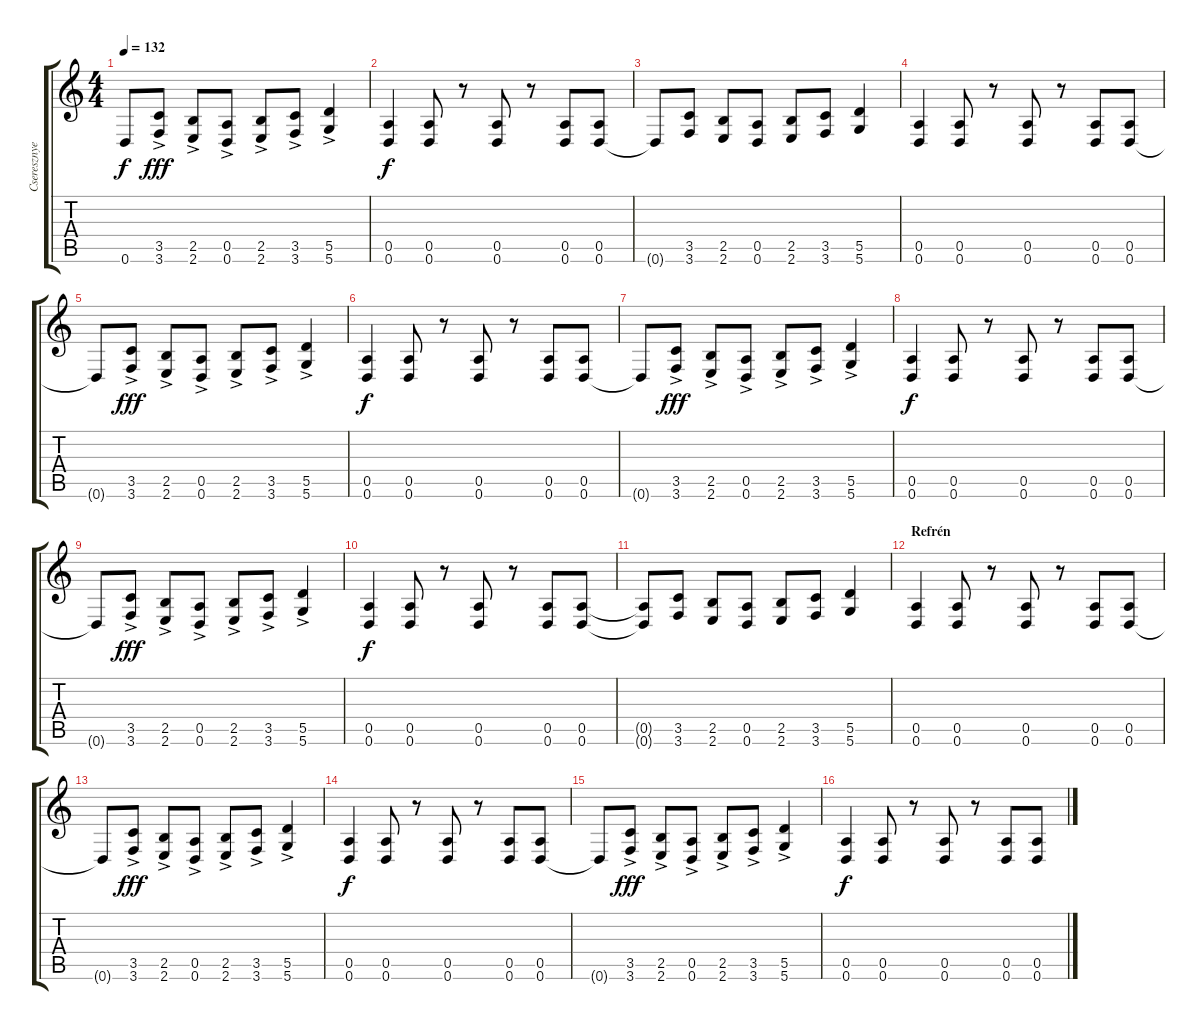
\track ("Cseresznye 2" "Cseresznye") {instrument distortionguitar}
\staff {score tabs}
\tuning (E4 B3 G3 D3 A2 D2) {hide}
\ts (4 4)
\tempo 132
\clef g2
\ks c
0.6{t}.8{dy f} (3.5{ac} 3.6{ac}).8{dy fff} (2.5{ac} 2.6{ac}).8 (0.5{ac} 0.6{ac}).8 (2.5{ac} 2.6{ac}).8 (3.5{ac} 3.6{ac}).8 (5.5{ac} 5.6{ac}).4 |
(0.5 0.6).4{dy f} (0.5 0.6).8 r.8 (0.5 0.6).8 r.8 (0.5 0.6).8 (0.5 0.6).8 |
0.6{t}.8 (3.5 3.6).8 (2.5 2.6).8 (0.5 0.6).8 (2.5 2.6).8 (3.5 3.6).8 (5.5 5.6).4 |
(0.5 0.6).4 (0.5 0.6).8 r.8 (0.5 0.6).8 r.8 (0.5 0.6).8 (0.5 0.6).8 |
0.6{t}.8 (3.5{ac} 3.6{ac}).8{dy fff} (2.5{ac} 2.6{ac}).8 (0.5{ac} 0.6{ac}).8 (2.5{ac} 2.6{ac}).8 (3.5{ac} 3.6{ac}).8 (5.5{ac} 5.6{ac}).4 |
(0.5 0.6).4{dy f} (0.5 0.6).8 r.8 (0.5 0.6).8 r.8 (0.5 0.6).8 (0.5 0.6).8 |
0.6{t}.8 (3.5{ac} 3.6{ac}).8{dy fff} (2.5{ac} 2.6{ac}).8 (0.5{ac} 0.6{ac}).8 (2.5{ac} 2.6{ac}).8 (3.5{ac} 3.6{ac}).8 (5.5{ac} 5.6{ac}).4 |
(0.5 0.6).4{dy f} (0.5 0.6).8 r.8 (0.5 0.6).8 r.8 (0.5 0.6).8 (0.5 0.6).8 |
0.6{t}.8 (3.5{ac} 3.6{ac}).8{dy fff} (2.5{ac} 2.6{ac}).8 (0.5{ac} 0.6{ac}).8 (2.5{ac} 2.6{ac}).8 (3.5{ac} 3.6{ac}).8 (5.5{ac} 5.6{ac}).4 |
(0.5 0.6).4{dy f} (0.5 0.6).8 r.8 (0.5 0.6).8 r.8 (0.5 0.6).8 (0.5 0.6).8 |
(0.5{t} 0.6{t}).8 (3.5 3.6).8 (2.5 2.6).8 (0.5 0.6).8 (2.5 2.6).8 (3.5 3.6).8 (5.5 5.6).4 |
\section ("" "Refrén")
(0.5 0.6).4 (0.5 0.6).8 r.8 (0.5 0.6).8 r.8 (0.5 0.6).8 (0.5 0.6).8 |
0.6{t}.8 (3.5{ac} 3.6{ac}).8{dy fff} (2.5{ac} 2.6{ac}).8 (0.5{ac} 0.6{ac}).8 (2.5{ac} 2.6{ac}).8 (3.5{ac} 3.6{ac}).8 (5.5{ac} 5.6{ac}).4 |
(0.5 0.6).4{dy f} (0.5 0.6).8 r.8 (0.5 0.6).8 r.8 (0.5 0.6).8 (0.5 0.6).8 |
0.6{t}.8 (3.5{ac} 3.6{ac}).8{dy fff} (2.5{ac} 2.6{ac}).8 (0.5{ac} 0.6{ac}).8 (2.5{ac} 2.6{ac}).8 (3.5{ac} 3.6{ac}).8 (5.5{ac} 5.6{ac}).4 |
(0.5 0.6).4{dy f} (0.5 0.6).8 r.8 (0.5 0.6).8 r.8 (0.5 0.6).8 (0.5 0.6).8
